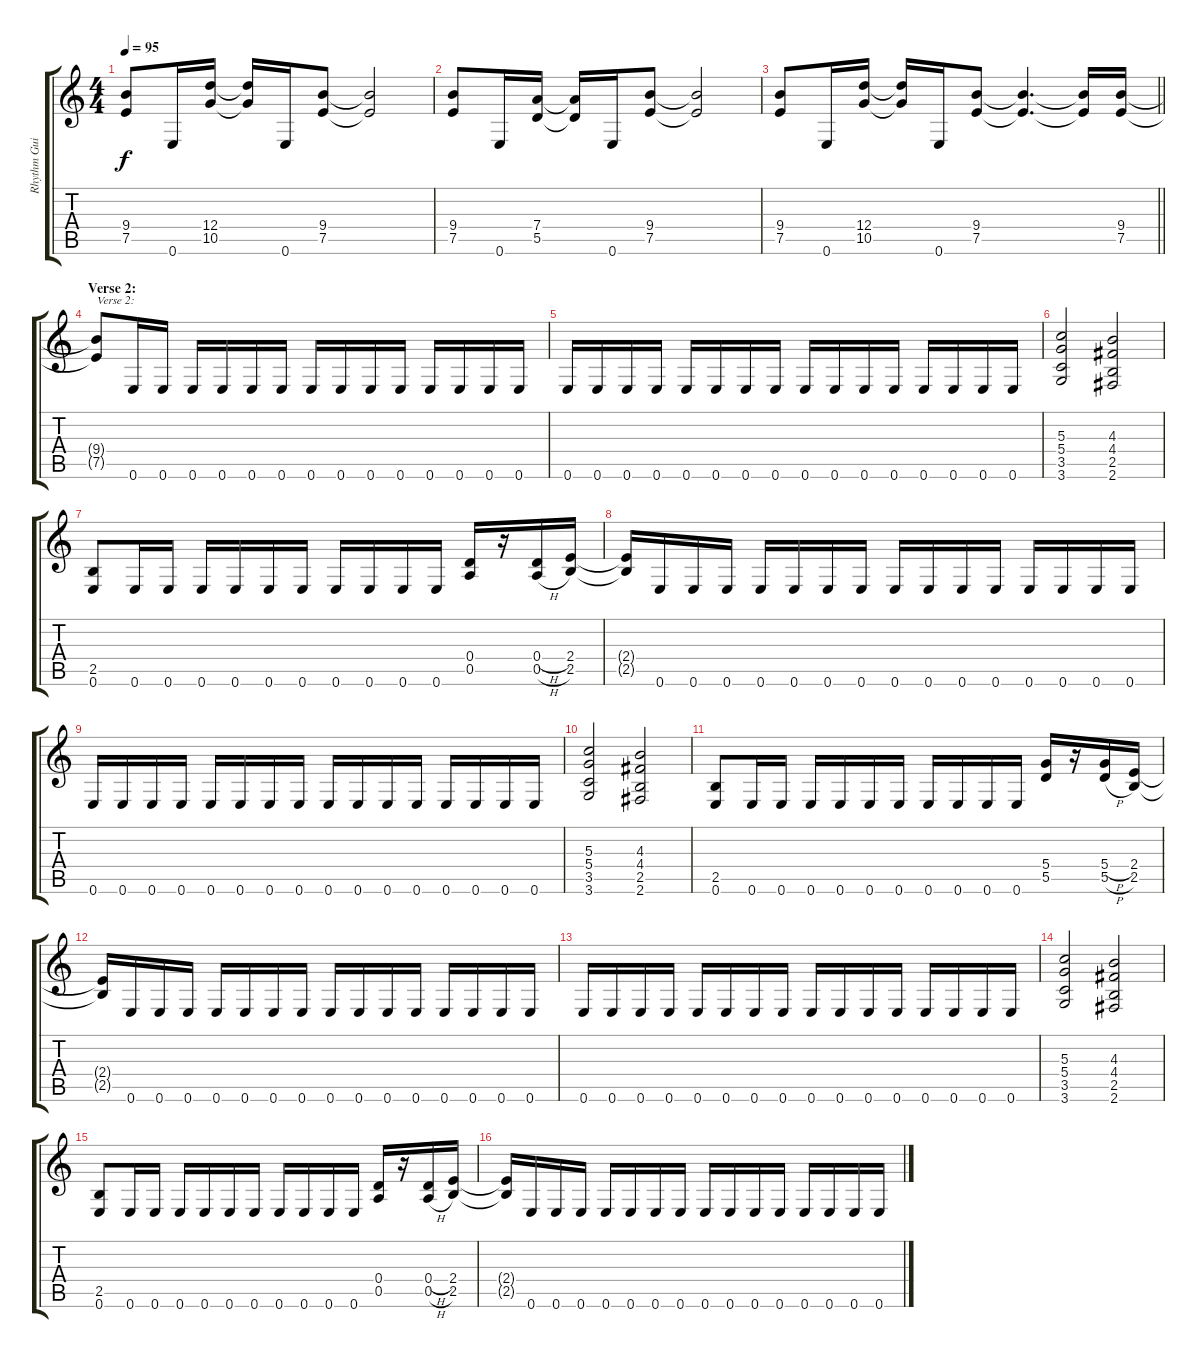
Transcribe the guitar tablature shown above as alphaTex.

\track ("Rhythm Guitar 1" "Rhythm Gui") {instrument overdrivenguitar}
\staff {score tabs}
\tuning (E4 B3 G3 D3 A2 E2) {hide}
\ts (4 4)
\tempo 95
\clef g2
\ks c
(9.4 7.5).8{dy f} 0.6.16 (12.4 10.5).16 (12.4{t} 10.5{t}).16 0.6.16 (9.4 7.5).8 (9.4{t} 7.5{t}).2 |
(9.4 7.5).8 0.6.16 (7.4 5.5).16 (7.4{t} 5.5{t}).16 0.6.16 (9.4 7.5).8 (9.4{t} 7.5{t}).2 |
\barLineRight lightlight
(9.4 7.5).8 0.6.16 (12.4 10.5).16 (12.4{t} 10.5{t}).16 0.6.16 (9.4 7.5).8 (9.4{t} 7.5{t}).4{d} (9.4{t} 7.5{t}).16 (9.4 7.5).16 |
\section ("" "Verse 2:")
(9.4{t} 7.5{t}).8{txt "Verse 2:"} 0.6.16 0.6.16 0.6.16 0.6.16 0.6.16 0.6.16 0.6.16 0.6.16 0.6.16 0.6.16 0.6.16 0.6.16 0.6.16 0.6.16 |
0.6.16 0.6.16 0.6.16 0.6.16 0.6.16 0.6.16 0.6.16 0.6.16 0.6.16 0.6.16 0.6.16 0.6.16 0.6.16 0.6.16 0.6.16 0.6.16 |
(5.3 5.4 3.5 3.6).2 (4.3 4.4 2.5 2.6).2 |
(2.5 0.6).8 0.6.16 0.6.16 0.6.16 0.6.16 0.6.16 0.6.16 0.6.16 0.6.16 0.6.16 0.6.16 (0.4 0.5).16 r.16 (0.4{h} 0.5{h}).16 (2.4 2.5).16 |
(2.4{t} 2.5{t}).16 0.6.16 0.6.16 0.6.16 0.6.16 0.6.16 0.6.16 0.6.16 0.6.16 0.6.16 0.6.16 0.6.16 0.6.16 0.6.16 0.6.16 0.6.16 |
0.6.16 0.6.16 0.6.16 0.6.16 0.6.16 0.6.16 0.6.16 0.6.16 0.6.16 0.6.16 0.6.16 0.6.16 0.6.16 0.6.16 0.6.16 0.6.16 |
(5.3 5.4 3.5 3.6).2 (4.3 4.4 2.5 2.6).2 |
(2.5 0.6).8 0.6.16 0.6.16 0.6.16 0.6.16 0.6.16 0.6.16 0.6.16 0.6.16 0.6.16 0.6.16 (5.4 5.5).16 r.16 (5.4{h} 5.5{h}).16 (2.4 2.5).16 |
(2.4{t} 2.5{t}).16 0.6.16 0.6.16 0.6.16 0.6.16 0.6.16 0.6.16 0.6.16 0.6.16 0.6.16 0.6.16 0.6.16 0.6.16 0.6.16 0.6.16 0.6.16 |
0.6.16 0.6.16 0.6.16 0.6.16 0.6.16 0.6.16 0.6.16 0.6.16 0.6.16 0.6.16 0.6.16 0.6.16 0.6.16 0.6.16 0.6.16 0.6.16 |
(5.3 5.4 3.5 3.6).2 (4.3 4.4 2.5 2.6).2 |
(2.5 0.6).8 0.6.16 0.6.16 0.6.16 0.6.16 0.6.16 0.6.16 0.6.16 0.6.16 0.6.16 0.6.16 (0.4 0.5).16 r.16 (0.4{h} 0.5{h}).16 (2.4 2.5).16 |
(2.4{t} 2.5{t}).16 0.6.16 0.6.16 0.6.16 0.6.16 0.6.16 0.6.16 0.6.16 0.6.16 0.6.16 0.6.16 0.6.16 0.6.16 0.6.16 0.6.16 0.6.16
